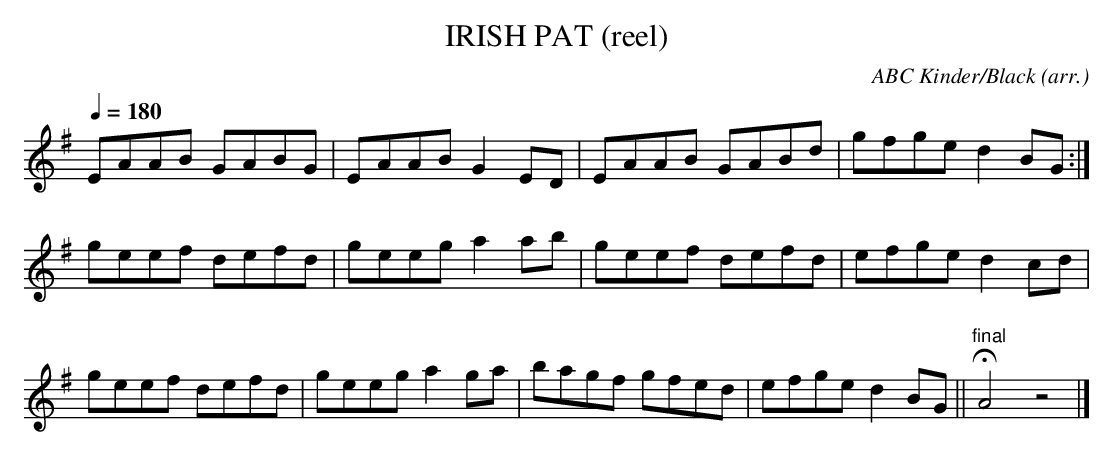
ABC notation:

X:1
T:IRISH PAT (reel)\
C:ABC Kinder/Black (arr.)\
M:4/4\
L:1/8\
Q:1/4=180\
K:Ador\
EAAB GABG|EAAB G2 ED|EAAB GABd|gfge d2BG:|\
geef defd|geeg a2ab|geef defd|efge d2cd|\
geef defd|geeg a2ga|bagf gfed|efge d2BG||"final"HA4z4|]\
\
\
